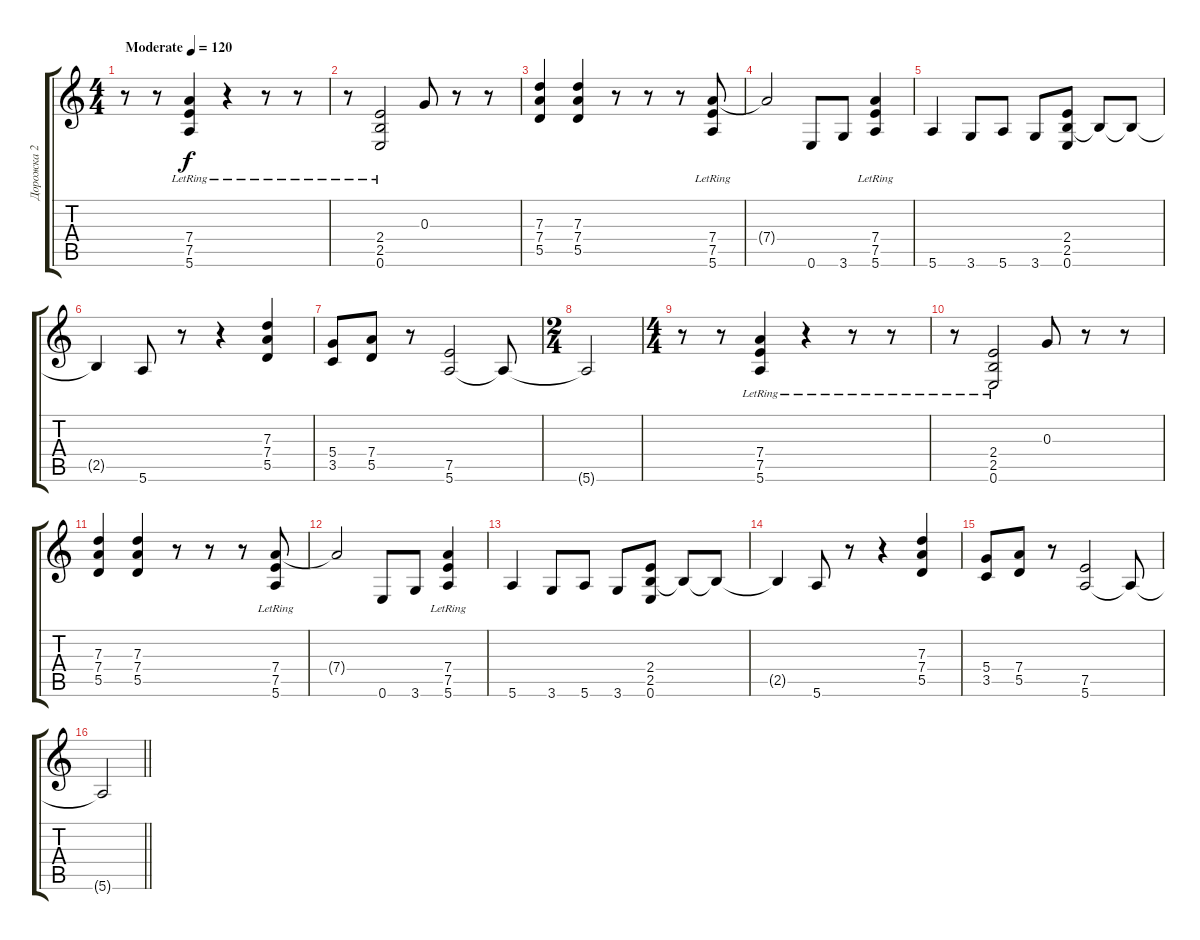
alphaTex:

\track ("Дорожка 2" "Дорожка 2") {instrument distortionguitar}
\staff {score tabs}
\tuning (E4 B3 G3 D3 A2 E2) {hide}
\ts (4 4)
\tempo (120 "Moderate")
\clef g2
\ks c
r.8{dy f instrument distortionguitar} r.8 (7.4 7.5{lr} 5.6).4 r.4 r.8 r.8 |
r.8 (2.4{lr} 2.5 0.6).2 0.3.8 r.8 r.8 |
(7.3 7.4 5.5).4 (7.3 7.4 5.5).4 r.8 r.8 r.8 (7.4{lr} 7.5 5.6).8 |
7.4{t}.2 0.6.8 3.6.8 (7.4 7.5{lr} 5.6).4 |
5.6.4 3.6.8 5.6.8 3.6.8 (2.4 2.5 0.6).8 2.5{t}.8 2.5{t}.8 |
2.5{t}.4 5.6.8 r.8 r.4 (7.3 7.4 5.5).4 |
(5.4 3.5).8 (7.4 5.5).8 r.8 (7.5 5.6).2 5.6{t}.8 |
\ts (2 4)
5.6{t}.2 |
\ts (4 4)
r.8 r.8 (7.4 7.5{lr} 5.6).4 r.4 r.8 r.8 |
r.8 (2.4{lr} 2.5 0.6).2 0.3.8 r.8 r.8 |
(7.3 7.4 5.5).4 (7.3 7.4 5.5).4 r.8 r.8 r.8 (7.4{lr} 7.5 5.6).8 |
7.4{t}.2 0.6.8 3.6.8 (7.4 7.5{lr} 5.6).4 |
5.6.4 3.6.8 5.6.8 3.6.8 (2.4 2.5 0.6).8 2.5{t}.8 2.5{t}.8 |
2.5{t}.4 5.6.8 r.8 r.4 (7.3 7.4 5.5).4 |
(5.4 3.5).8 (7.4 5.5).8 r.8 (7.5 5.6).2 5.6{t}.8 |
\barLineRight lightlight
5.6{t}.2
